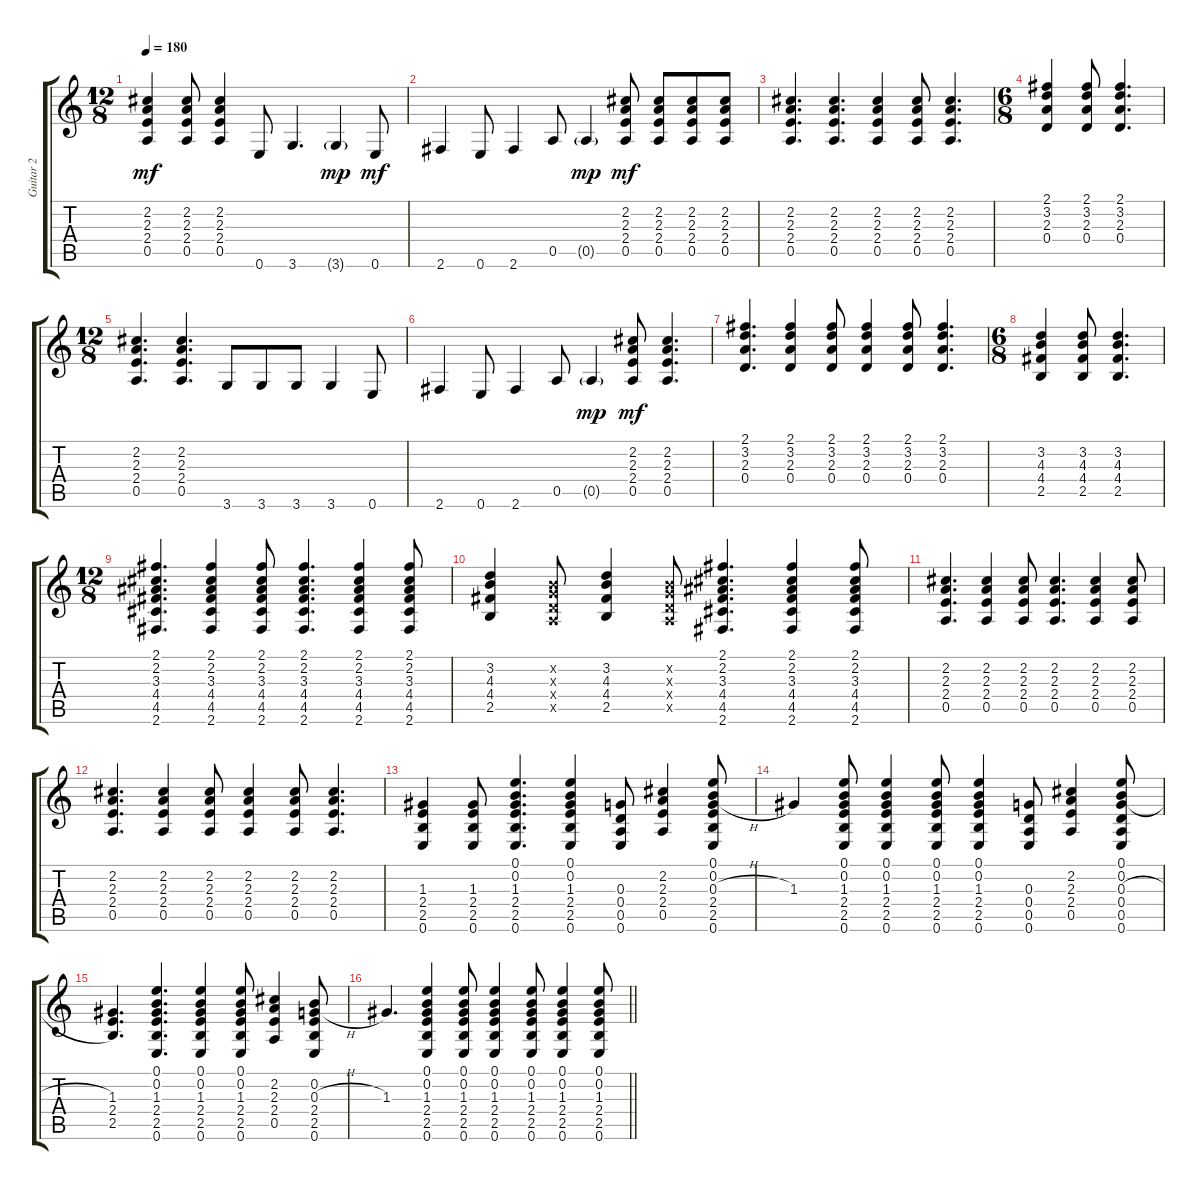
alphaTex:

\track ("Guitar 2" "Guitar 2") {instrument acousticguitarsteel}
\staff {score tabs}
\tuning (E4 B3 G3 D3 A2 E2) {hide}
\ts (12 8)
\tempo 180
\clef g2
\ks c
(2.2 2.3 2.4 0.5).4{dy mf} (2.2 2.3 2.4 0.5).8 (2.2 2.3 2.4 0.5).4 0.6.8 3.6.4{d} 3.6{g}.4{dy mp} 0.6.8{dy mf} |
2.6.4 0.6.8 2.6.4 0.5.8 0.5{g}.4{dy mp} (2.2 2.3 2.4 0.5).8{dy mf} (2.2 2.3 2.4 0.5).8 (2.2 2.3 2.4 0.5).8 (2.2 2.3 2.4 0.5).8 |
(2.2 2.3 2.4 0.5).4{d} (2.2 2.3 2.4 0.5).4{d} (2.2 2.3 2.4 0.5).4 (2.2 2.3 2.4 0.5).8 (2.2 2.3 2.4 0.5).4{d} |
\ts (6 8)
(2.1 3.2 2.3 0.4).4 (2.1 3.2 2.3 0.4).8 (2.1 3.2 2.3 0.4).4{d} |
\ts (12 8)
(2.2 2.3 2.4 0.5).4{d} (2.2 2.3 2.4 0.5).4{d} 3.6.8 3.6.8 3.6.8 3.6.4 0.6.8 |
2.6.4 0.6.8 2.6.4 0.5.8 0.5{g}.4{dy mp} (2.2 2.3 2.4 0.5).8{dy mf} (2.2 2.3 2.4 0.5).4{d} |
(2.1 3.2 2.3 0.4).4{d} (2.1 3.2 2.3 0.4).4 (2.1 3.2 2.3 0.4).8 (2.1 3.2 2.3 0.4).4 (2.1 3.2 2.3 0.4).8 (2.1 3.2 2.3 0.4).4{d} |
\ts (6 8)
(3.2 4.3 4.4 2.5).4 (3.2 4.3 4.4 2.5).8 (3.2 4.3 4.4 2.5).4{d} |
\ts (12 8)
(2.1 2.2 3.3 4.4 4.5 2.6).4{d} (2.1 2.2 3.3 4.4 4.5 2.6).4 (2.1 2.2 3.3 4.4 4.5 2.6).8 (2.1 2.2 3.3 4.4 4.5 2.6).4{d} (2.1 2.2 3.3 4.4 4.5 2.6).4 (2.1 2.2 3.3 4.4 4.5 2.6).8 |
(3.2 4.3 4.4 2.5).4 (0.2{x} 0.3{x} 0.4{x} 0.5{x}).8 (3.2 4.3 4.4 2.5).4 (0.2{x} 0.3{x} 0.4{x} 0.5{x}).8 (2.1 2.2 3.3 4.4 4.5 2.6).4{d} (2.1 2.2 3.3 4.4 4.5 2.6).4 (2.1 2.2 3.3 4.4 4.5 2.6).8 |
(2.2 2.3 2.4 0.5).4{d} (2.2 2.3 2.4 0.5).4 (2.2 2.3 2.4 0.5).8 (2.2 2.3 2.4 0.5).4{d} (2.2 2.3 2.4 0.5).4 (2.2 2.3 2.4 0.5).8 |
(2.2 2.3 2.4 0.5).4{d} (2.2 2.3 2.4 0.5).4 (2.2 2.3 2.4 0.5).8 (2.2 2.3 2.4 0.5).4 (2.2 2.3 2.4 0.5).8 (2.2 2.3 2.4 0.5).4{d} |
(1.3 2.4 2.5 0.6).4 (1.3 2.4 2.5 0.6).8 (0.1 0.2 1.3 2.4 2.5 0.6).4{d} (0.1 0.2 1.3 2.4 2.5 0.6).4 (0.3 0.4 0.5 0.6).8 (2.2 2.3 2.4 0.5).4 (0.1 0.2 0.3{h} 2.4 2.5 0.6).8 |
1.3.4 (0.1 0.2 1.3 2.4 2.5 0.6).8 (0.1 0.2 1.3 2.4 2.5 0.6).4 (0.1 0.2 1.3 2.4 2.5 0.6).8 (0.1 0.2 1.3 2.4 2.5 0.6).4 (0.3 0.4 0.5 0.6).8 (2.2 2.3 2.4 0.5).4 (0.1 0.2 0.3{h} 0.4 0.5 0.6).8 |
(1.3 2.4 2.5).4{d} (0.1 0.2 1.3 2.4 2.5 0.6).4{d} (0.1 0.2 1.3 2.4 2.5 0.6).4 (0.1 0.2 1.3 2.4 2.5 0.6).8 (2.2 2.3 2.4 0.5).4 (0.2 0.3{h} 2.4 2.5 0.6).8 |
\barLineRight lightlight
1.3.4{d} (0.1 0.2 1.3 2.4 2.5 0.6).4 (0.1 0.2 1.3 2.4 2.5 0.6).8 (0.1 0.2 1.3 2.4 2.5 0.6).4 (0.1 0.2 1.3 2.4 2.5 0.6).8 (0.1 0.2 1.3 2.4 2.5 0.6).4 (0.1 0.2 1.3 2.4 2.5 0.6).8
